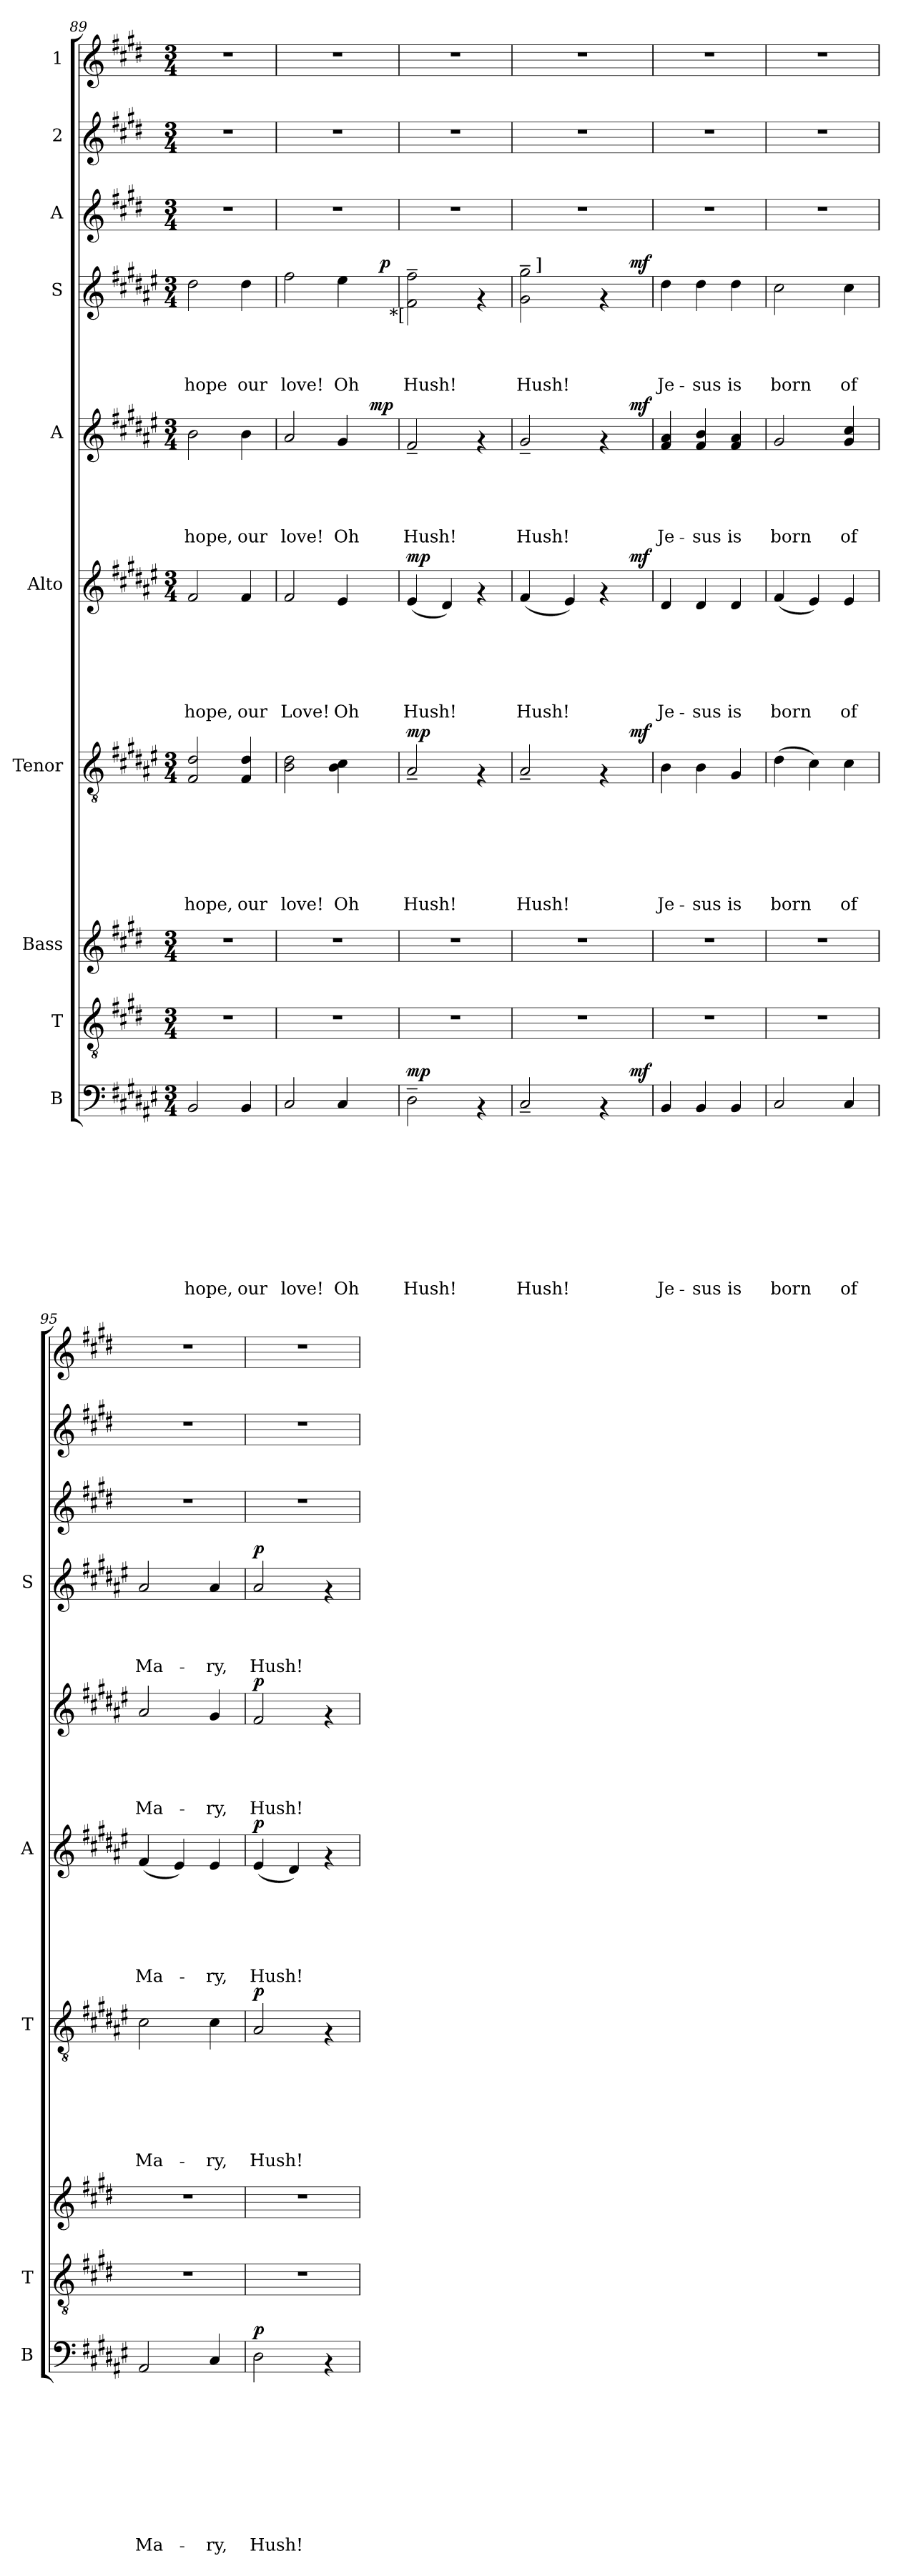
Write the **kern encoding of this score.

**kern	**text	**text	**text	**text	**text	**text	**text	**text	**text	**text	**dynam	**kern	**kern	**kern	**text	**text	**text	**text	**text	**text	**text	**dynam	**kern	**text	**text	**text	**text	**text	**text	**dynam	**kern	**text	**text	**text	**text	**text	**dynam	**kern	**text	**text	**text	**text	**dynam	**kern	**kern	**kern
*part10	*part10	*part10	*part10	*part10	*part10	*part10	*part10	*part10	*part10	*part10	*part10	*part9	*part8	*part7	*part7	*part7	*part7	*part7	*part7	*part7	*part7	*part7	*part6	*part6	*part6	*part6	*part6	*part6	*part6	*part6	*part5	*part5	*part5	*part5	*part5	*part5	*part5	*part4	*part4	*part4	*part4	*part4	*part4	*part3	*part2	*part1
*staff10	*staff10	*staff10	*staff10	*staff10	*staff10	*staff10	*staff10	*staff10	*staff10	*staff10	*staff10	*staff9	*staff8	*staff7	*staff7	*staff7	*staff7	*staff7	*staff7	*staff7	*staff7	*staff7	*staff6	*staff6	*staff6	*staff6	*staff6	*staff6	*staff6	*staff6	*staff5	*staff5	*staff5	*staff5	*staff5	*staff5	*staff5	*staff4	*staff4	*staff4	*staff4	*staff4	*staff4	*staff3	*staff2	*staff1
*I"B	*	*	*	*	*	*	*	*	*	*	*	*I"T	*I"Bass	*I"Tenor	*	*	*	*	*	*	*	*	*I"Alto	*	*	*	*	*	*	*	*I"A	*	*	*	*	*	*	*I"S	*	*	*	*	*	*I"A	*I"2	*I"1
*I'B	*	*	*	*	*	*	*	*	*	*	*	*I'T	*	*I'T	*	*	*	*	*	*	*	*	*I'A	*	*	*	*	*	*	*	*	*	*	*	*	*	*	*I'S	*	*	*	*	*	*	*	*
*clefF4	*	*	*	*	*	*	*	*	*	*	*	*clefGv2	*clefG2	*clefGv2	*	*	*	*	*	*	*	*	*clefG2	*	*	*	*	*	*	*	*clefG2	*	*	*	*	*	*	*clefG2	*	*	*	*	*	*clefG2	*clefG2	*clefG2
*k[f#c#g#d#a#e#]	*	*	*	*	*	*	*	*	*	*	*	*k[f#c#g#d#]	*k[f#c#g#d#]	*k[f#c#g#d#a#e#]	*	*	*	*	*	*	*	*	*k[f#c#g#d#a#e#]	*	*	*	*	*	*	*	*k[f#c#g#d#a#e#]	*	*	*	*	*	*	*k[f#c#g#d#a#e#]	*	*	*	*	*	*k[f#c#g#d#]	*k[f#c#g#d#]	*k[f#c#g#d#]
*F#:	*	*	*	*	*	*	*	*	*	*	*	*E:	*E:	*F#:	*	*	*	*	*	*	*	*	*F#:	*	*	*	*	*	*	*	*F#:	*	*	*	*	*	*	*F#:	*	*	*	*	*	*E:	*E:	*E:
*M3/4	*	*	*	*	*	*	*	*	*	*	*	*M3/4	*M3/4	*M3/4	*	*	*	*	*	*	*	*	*M3/4	*	*	*	*	*	*	*	*M3/4	*	*	*	*	*	*	*M3/4	*	*	*	*	*	*M3/4	*M3/4	*M3/4
=89	=89	=89	=89	=89	=89	=89	=89	=89	=89	=89	=89	=89	=89	=89	=89	=89	=89	=89	=89	=89	=89	=89	=89	=89	=89	=89	=89	=89	=89	=89	=89	=89	=89	=89	=89	=89	=89	=89	=89	=89	=89	=89	=89	=89	=89	=89
!	!	!	!	!	!	!	!	!	!	!LO:LY:b	!	!	!	!	!	!	!	!	!	!	!LO:LY:b	!	!	!	!	!	!	!	!LO:LY:b	!	!	!	!	!	!	!LO:LY:b	!	!	!	!	!	!LO:LY:b	!	!	!	!
2BB/	.	.	.	.	.	.	.	.	.	hope,	.	2.r	2.r	2F#/ 2d#/	.	.	.	.	.	.	hope,	.	2f#/	.	.	.	.	.	hope,	.	2b\	.	.	.	.	hope,	.	2dd#\	.	.	.	hope	.	2.r	2.r	2.r
!	!	!	!	!	!	!	!	!	!	!LO:LY:b	!	!	!	!	!	!	!	!	!	!	!LO:LY:b	!	!	!	!	!	!	!	!LO:LY:b	!	!	!	!	!	!	!LO:LY:b	!	!	!	!	!	!LO:LY:b	!	!	!	!
4BB/	.	.	.	.	.	.	.	.	.	our	.	.	.	4F#/ 4d#/	.	.	.	.	.	.	our	.	4f#/	.	.	.	.	.	our	.	4b\	.	.	.	.	our	.	4dd#\	.	.	.	our	.	.	.	.
!!LO:PB:g=z
=90	=90	=90	=90	=90	=90	=90	=90	=90	=90	=90	=90	=90	=90	=90	=90	=90	=90	=90	=90	=90	=90	=90	=90	=90	=90	=90	=90	=90	=90	=90	=90	=90	=90	=90	=90	=90	=90	=90	=90	=90	=90	=90	=90	=90	=90	=90
!	!	!	!	!	!	!	!	!	!	!LO:LY:b	!	!	!	!	!	!	!	!	!	!	!LO:LY:b	!	!	!	!	!	!	!	!LO:LY:b	!	!	!	!	!	!	!LO:LY:b	!	!	!	!	!	!LO:LY:b	!	!	!	!
*	*	*	*	*	*	*	*	*	*	*	*	*	*	*	*	*	*	*	*	*	*	*	*	*	*	*	*	*	*	*	*^	*	*	*	*	*	*	*^	*	*	*	*	*	*	*	*
*	*	*	*	*	*	*	*	*	*	*	*	*	*	*	*	*	*	*	*	*	*	*	*	*	*	*	*	*	*	*	*	*	*	*	*	*	*	*	*	*^	*	*	*	*	*	*	*	*
2C#/	.	.	.	.	.	.	.	.	.	love!	.	2.r	2.r	2B\ 2d#\	.	.	.	.	.	.	love!	.	2f#/	.	.	.	.	.	Love!	.	2a#/	2ryy	.	.	.	.	love!	.	2ff#\	2ryy	2ryy	.	.	.	love!	.	2.r	2.r	2.r
!	!	!	!	!	!	!	!	!	!	!LO:LY:b	!	!	!	!	!	!	!	!	!	!	!LO:LY:b	!	!	!	!	!	!	!	!LO:LY:b	!	!	!	!	!	!	!	!LO:LY:b	!	!	!	!	!	!	!	!LO:LY:b	!	!	!	!
4C#/	.	.	.	.	.	.	.	.	.	Oh	.	.	.	4B\ 4c#\	.	.	.	.	.	.	Oh	.	4e#/	.	.	.	.	.	Oh	.	4g#/	8ryy	.	.	.	.	Oh	.	4ee#\	8.ryy	8..ryy	.	.	.	Oh	.	.	.	.
.	.	.	.	.	.	.	.	.	.	.	.	.	.	.	.	.	.	.	.	.	.	.	.	.	.	.	.	.	.	.	.	32ryy	.	.	.	.	.	.	.	.	.	.	.	.	.	.	.	.	.
!	!	!	!	!	!	!	!	!	!	!	!	!	!	!	!	!	!	!	!	!	!	!	!	!	!	!	!	!	!	!	!	!	!	!	!	!	!	!LO:DY:b	!	!	!	!	!	!	!	!	!	!	!
.	.	.	.	.	.	.	.	.	.	.	.	.	.	.	.	.	.	.	.	.	.	.	.	.	.	.	.	.	.	.	.	16.ryy	.	.	.	.	.	mp	.	.	.	.	.	.	.	.	.	.	.
!	!	!	!	!	!	!	!	!	!	!	!	!	!	!	!	!	!	!	!	!	!	!	!	!	!	!	!	!	!	!	!	!	!	!	!	!	!	!	!	!	!	!	!	!	!	!LO:DY:b	!	!	!
.	.	.	.	.	.	.	.	.	.	.	.	.	.	.	.	.	.	.	.	.	.	.	.	.	.	.	.	.	.	.	.	.	.	.	.	.	.	.	.	16ryy	.	.	.	.	.	p	.	.	.
!	!	!	!	!	!	!	!	!	!	!	!	!	!	!	!	!	!	!	!	!	!	!	!	!	!	!	!	!	!	!	!	!	!	!	!	!	!	!	!	!	!LO:TX:b:t=*[	!	!	!	!	!	!	!	!
.	.	.	.	.	.	.	.	.	.	.	.	.	.	.	.	.	.	.	.	.	.	.	.	.	.	.	.	.	.	.	.	.	.	.	.	.	.	.	.	.	32ryy	.	.	.	.	.	.	.	.
=91	=91	=91	=91	=91	=91	=91	=91	=91	=91	=91	=91	=91	=91	=91	=91	=91	=91	=91	=91	=91	=91	=91	=91	=91	=91	=91	=91	=91	=91	=91	=91	=91	=91	=91	=91	=91	=91	=91	=91	=91	=91	=91	=91	=91	=91	=91	=91	=91	=91
!	!	!	!	!	!	!	!	!	!	!LO:LY:b	!LO:DY:b	!	!	!	!	!	!	!	!	!	!LO:LY:b	!LO:DY:b	!	!	!	!	!	!	!LO:LY:b	!LO:DY:b	!	!	!	!	!	!	!LO:LY:b	!	!	!	!	!	!	!	!LO:LY:b	!	!	!	!
*	*	*	*	*	*	*	*	*	*	*	*	*	*	*	*	*	*	*	*	*	*	*	*	*	*	*	*	*	*	*	*v	*v	*	*	*	*	*	*	*	*	*	*	*	*	*	*	*	*	*
*	*	*	*	*	*	*	*	*	*	*	*	*	*	*	*	*	*	*	*	*	*	*	*	*	*	*	*	*	*	*	*	*	*	*	*	*	*	*v	*v	*v	*	*	*	*	*	*	*	*
2D#~>\	.	.	.	.	.	.	.	.	.	Hush!	mp	2.r	2.r	2A#~</	.	.	.	.	.	.	Hush!	mp	(<4e#/	.	.	.	.	.	Hush!	mp	2f#~</	.	.	.	.	Hush!	.	2f#\~> 2ff#\~>	.	.	.	Hush!	.	2.r	2.r	2.r
.	.	.	.	.	.	.	.	.	.	.	.	.	.	.	.	.	.	.	.	.	.	.	4d#/)	.	.	.	.	.	.	.	.	.	.	.	.	.	.	.	.	.	.	.	.	.	.	.
4rAA	.	.	.	.	.	.	.	.	.	.	.	.	.	4rF	.	.	.	.	.	.	.	.	4rf	.	.	.	.	.	.	.	4rf	.	.	.	.	.	.	4rf	.	.	.	.	.	.	.	.
=92	=92	=92	=92	=92	=92	=92	=92	=92	=92	=92	=92	=92	=92	=92	=92	=92	=92	=92	=92	=92	=92	=92	=92	=92	=92	=92	=92	=92	=92	=92	=92	=92	=92	=92	=92	=92	=92	=92	=92	=92	=92	=92	=92	=92	=92	=92
!	!	!	!	!	!	!	!	!	!	!LO:LY:b	!	!	!	!	!	!	!	!	!	!	!LO:LY:b	!	!	!	!	!	!	!	!LO:LY:b	!	!	!	!	!	!	!LO:LY:b	!	!	!	!	!	!LO:LY:b	!	!	!	!
*^	*	*	*	*	*	*	*	*	*	*	*	*	*	*^	*	*	*	*	*	*	*	*	*^	*	*	*	*	*	*	*	*^	*	*	*	*	*	*	*^	*	*	*	*	*	*	*	*
*	*	*	*	*	*	*	*	*	*	*	*	*	*	*	*	*	*	*	*	*	*	*	*	*	*	*	*	*	*	*	*	*	*	*	*	*	*	*	*	*	*	*	*^	*	*	*	*	*	*	*	*
2C#~</	2ryy	.	.	.	.	.	.	.	.	.	Hush!	.	2.r	2.r	2A#~</	2ryy	.	.	.	.	.	.	Hush!	.	(<4f#/	2ryy	.	.	.	.	.	Hush!	.	2g#~</	2ryy	.	.	.	.	Hush!	.	2g#\~> 2gg#\~>	2ryy	16ryy	.	.	.	Hush!	.	2.r	2.r	2.r
!	!	!	!	!	!	!	!	!	!	!	!	!	!	!	!	!	!	!	!	!	!	!	!	!	!	!	!	!	!	!	!	!	!	!	!	!	!	!	!	!	!	!	!	!LO:TX:a:t=]	!	!	!	!	!	!	!	!
.	.	.	.	.	.	.	.	.	.	.	.	.	.	.	.	.	.	.	.	.	.	.	.	.	.	.	.	.	.	.	.	.	.	.	.	.	.	.	.	.	.	.	.	2ryy	.	.	.	.	.	.	.	.
.	.	.	.	.	.	.	.	.	.	.	.	.	.	.	.	.	.	.	.	.	.	.	.	.	4e#/)	.	.	.	.	.	.	.	.	.	.	.	.	.	.	.	.	.	.	.	.	.	.	.	.	.	.	.
4rAA	8ryy	.	.	.	.	.	.	.	.	.	.	.	.	.	4rF	8ryy	.	.	.	.	.	.	.	.	4rf	8ryy	.	.	.	.	.	.	.	4rf	8ryy	.	.	.	.	.	.	4rf	8ryy	.	.	.	.	.	.	.	.	.
.	.	.	.	.	.	.	.	.	.	.	.	.	.	.	.	.	.	.	.	.	.	.	.	.	.	.	.	.	.	.	.	.	.	.	.	.	.	.	.	.	.	.	.	8.ryy	.	.	.	.	.	.	.	.
!	!	!	!	!	!	!	!	!	!	!	!	!LO:DY:b	!	!	!	!	!	!	!	!	!	!	!	!LO:DY:b	!	!	!	!	!	!	!	!	!LO:DY:b	!	!	!	!	!	!	!	!LO:DY:b	!	!	!	!	!	!	!	!LO:DY:b	!	!	!
.	8ryy	.	.	.	.	.	.	.	.	.	.	mf	.	.	.	8ryy	.	.	.	.	.	.	.	mf	.	8ryy	.	.	.	.	.	.	mf	.	8ryy	.	.	.	.	.	mf	.	8ryy	.	.	.	.	.	mf	.	.	.
=93	=93	=93	=93	=93	=93	=93	=93	=93	=93	=93	=93	=93	=93	=93	=93	=93	=93	=93	=93	=93	=93	=93	=93	=93	=93	=93	=93	=93	=93	=93	=93	=93	=93	=93	=93	=93	=93	=93	=93	=93	=93	=93	=93	=93	=93	=93	=93	=93	=93	=93	=93	=93
!	!	!	!	!	!	!	!	!	!	!	!	!	!	!	!	!	!	!	!	!	!	!	!	!	!	!	!	!	!	!	!	!	!	!LO:TX:a:i:t=div.	!	!	!	!	!	!	!	!	!	!	!	!	!	!	!	!	!	!
!	!	!	!	!	!	!	!	!	!	!	!LO:LY:b	!	!	!	!	!	!	!	!	!	!	!	!LO:LY:b	!	!	!	!	!	!	!	!	!LO:LY:b	!	!	!	!	!	!	!	!LO:LY:b	!	!	!	!	!	!	!	!LO:LY:b	!	!	!	!
*	*	*	*	*	*	*	*	*	*	*	*	*	*	*	*v	*v	*	*	*	*	*	*	*	*	*	*	*	*	*	*	*	*	*	*v	*v	*	*	*	*	*	*	*v	*v	*v	*	*	*	*	*	*	*	*
*v	*v	*	*	*	*	*	*	*	*	*	*	*	*	*	*	*	*	*	*	*	*	*	*	*v	*v	*	*	*	*	*	*	*	*	*	*	*	*	*	*	*	*	*	*	*	*	*	*	*
4BB/	.	.	.	.	.	.	.	.	.	Je-	.	2.r	2.r	4B\	.	.	.	.	.	.	Je-	.	4d#/	.	.	.	.	.	Je-	.	4f#/ 4a#/	.	.	.	.	Je-	.	4dd#\	.	.	.	Je-	.	2.r	2.r	2.r
!	!	!	!	!	!	!	!	!	!	!LO:LY:b	!	!	!	!	!	!	!	!	!	!	!LO:LY:b	!	!	!	!	!	!	!	!LO:LY:b	!	!	!	!	!	!	!LO:LY:b	!	!	!	!	!	!LO:LY:b	!	!	!	!
4BB/	.	.	.	.	.	.	.	.	.	-sus	.	.	.	4B\	.	.	.	.	.	.	-sus	.	4d#/	.	.	.	.	.	-sus	.	4f#/ 4b/	.	.	.	.	-sus	.	4dd#\	.	.	.	-sus	.	.	.	.
!	!	!	!	!	!	!	!	!	!	!LO:LY:b	!	!	!	!	!	!	!	!	!	!	!LO:LY:b	!	!	!	!	!	!	!	!LO:LY:b	!	!	!	!	!	!	!LO:LY:b	!	!	!	!	!	!LO:LY:b	!	!	!	!
4BB/	.	.	.	.	.	.	.	.	.	is	.	.	.	4G#/	.	.	.	.	.	.	is	.	4d#/	.	.	.	.	.	is	.	4f#/ 4a#/	.	.	.	.	is	.	4dd#\	.	.	.	is	.	.	.	.
=94	=94	=94	=94	=94	=94	=94	=94	=94	=94	=94	=94	=94	=94	=94	=94	=94	=94	=94	=94	=94	=94	=94	=94	=94	=94	=94	=94	=94	=94	=94	=94	=94	=94	=94	=94	=94	=94	=94	=94	=94	=94	=94	=94	=94	=94	=94
!	!	!	!	!	!	!	!	!	!	!LO:LY:b	!	!	!	!	!	!	!	!	!	!	!LO:LY:b	!	!	!	!	!	!	!	!LO:LY:b	!	!	!	!	!	!	!LO:LY:b	!	!	!	!	!	!LO:LY:b	!	!	!	!
2C#/	.	.	.	.	.	.	.	.	.	born	.	2.r	2.r	(>4d#\	.	.	.	.	.	.	born	.	(<4f#/	.	.	.	.	.	born	.	2g#/	.	.	.	.	born	.	2cc#\	.	.	.	born	.	2.r	2.r	2.r
.	.	.	.	.	.	.	.	.	.	.	.	.	.	4c#\)	.	.	.	.	.	.	.	.	4e#/)	.	.	.	.	.	.	.	.	.	.	.	.	.	.	.	.	.	.	.	.	.	.	.
!	!	!	!	!	!	!	!	!	!	!LO:LY:b	!	!	!	!	!	!	!	!	!	!	!LO:LY:b	!	!	!	!	!	!	!	!LO:LY:b	!	!	!	!	!	!	!LO:LY:b	!	!	!	!	!	!LO:LY:b	!	!	!	!
4C#/	.	.	.	.	.	.	.	.	.	of	.	.	.	4c#\	.	.	.	.	.	.	of	.	4e#/	.	.	.	.	.	of	.	4g#/ 4cc#/	.	.	.	.	of	.	4cc#\	.	.	.	of	.	.	.	.
=95	=95	=95	=95	=95	=95	=95	=95	=95	=95	=95	=95	=95	=95	=95	=95	=95	=95	=95	=95	=95	=95	=95	=95	=95	=95	=95	=95	=95	=95	=95	=95	=95	=95	=95	=95	=95	=95	=95	=95	=95	=95	=95	=95	=95	=95	=95
!	!	!	!	!	!	!	!	!	!	!LO:LY:b	!	!	!	!	!	!	!	!	!	!	!LO:LY:b	!	!	!	!	!	!	!	!LO:LY:b	!	!	!	!	!	!	!LO:LY:b	!	!	!	!	!	!LO:LY:b	!	!	!	!
2AA#/	.	.	.	.	.	.	.	.	.	Ma-	.	2.r	2.r	2c#\	.	.	.	.	.	.	Ma-	.	(<4f#/	.	.	.	.	.	Ma-	.	2a#/	.	.	.	.	Ma-	.	2a#/	.	.	.	Ma-	.	2.r	2.r	2.r
.	.	.	.	.	.	.	.	.	.	.	.	.	.	.	.	.	.	.	.	.	.	.	4e#/)	.	.	.	.	.	.	.	.	.	.	.	.	.	.	.	.	.	.	.	.	.	.	.
!	!	!	!	!	!	!	!	!	!	!LO:LY:b	!	!	!	!	!	!	!	!	!	!	!LO:LY:b	!	!	!	!	!	!	!	!LO:LY:b	!	!	!	!	!	!	!LO:LY:b	!	!	!	!	!	!LO:LY:b	!	!	!	!
4C#/	.	.	.	.	.	.	.	.	.	-ry,	.	.	.	4c#\	.	.	.	.	.	.	-ry,	.	4e#/	.	.	.	.	.	-ry,	.	4g#/	.	.	.	.	-ry,	.	4a#/	.	.	.	-ry,	.	.	.	.
!!LO:LB:g=z
=96	=96	=96	=96	=96	=96	=96	=96	=96	=96	=96	=96	=96	=96	=96	=96	=96	=96	=96	=96	=96	=96	=96	=96	=96	=96	=96	=96	=96	=96	=96	=96	=96	=96	=96	=96	=96	=96	=96	=96	=96	=96	=96	=96	=96	=96	=96
!	!	!	!	!	!	!	!	!	!	!LO:LY:b	!LO:DY:a	!	!	!	!	!	!	!	!	!	!LO:LY:b	!LO:DY:a	!	!	!	!	!	!	!LO:LY:b	!LO:DY:a	!	!	!	!	!	!LO:LY:b	!LO:DY:a	!	!	!	!	!LO:LY:b	!LO:DY:a	!	!	!
2D#\	.	.	.	.	.	.	.	.	.	Hush!	p	2.r	2.r	2A#/	.	.	.	.	.	.	Hush!	p	(<4e#/	.	.	.	.	.	Hush!	p	2f#/	.	.	.	.	Hush!	p	2a#/	.	.	.	Hush!	p	2.r	2.r	2.r
.	.	.	.	.	.	.	.	.	.	.	.	.	.	.	.	.	.	.	.	.	.	.	4d#/)	.	.	.	.	.	.	.	.	.	.	.	.	.	.	.	.	.	.	.	.	.	.	.
4rAA	.	.	.	.	.	.	.	.	.	.	.	.	.	4rF	.	.	.	.	.	.	.	.	4rf	.	.	.	.	.	.	.	4rf	.	.	.	.	.	.	4rf	.	.	.	.	.	.	.	.
=	=	=	=	=	=	=	=	=	=	=	=	=	=	=	=	=	=	=	=	=	=	=	=	=	=	=	=	=	=	=	=	=	=	=	=	=	=	=	=	=	=	=	=	=	=	=
*-	*-	*-	*-	*-	*-	*-	*-	*-	*-	*-	*-	*-	*-	*-	*-	*-	*-	*-	*-	*-	*-	*-	*-	*-	*-	*-	*-	*-	*-	*-	*-	*-	*-	*-	*-	*-	*-	*-	*-	*-	*-	*-	*-	*-	*-	*-
